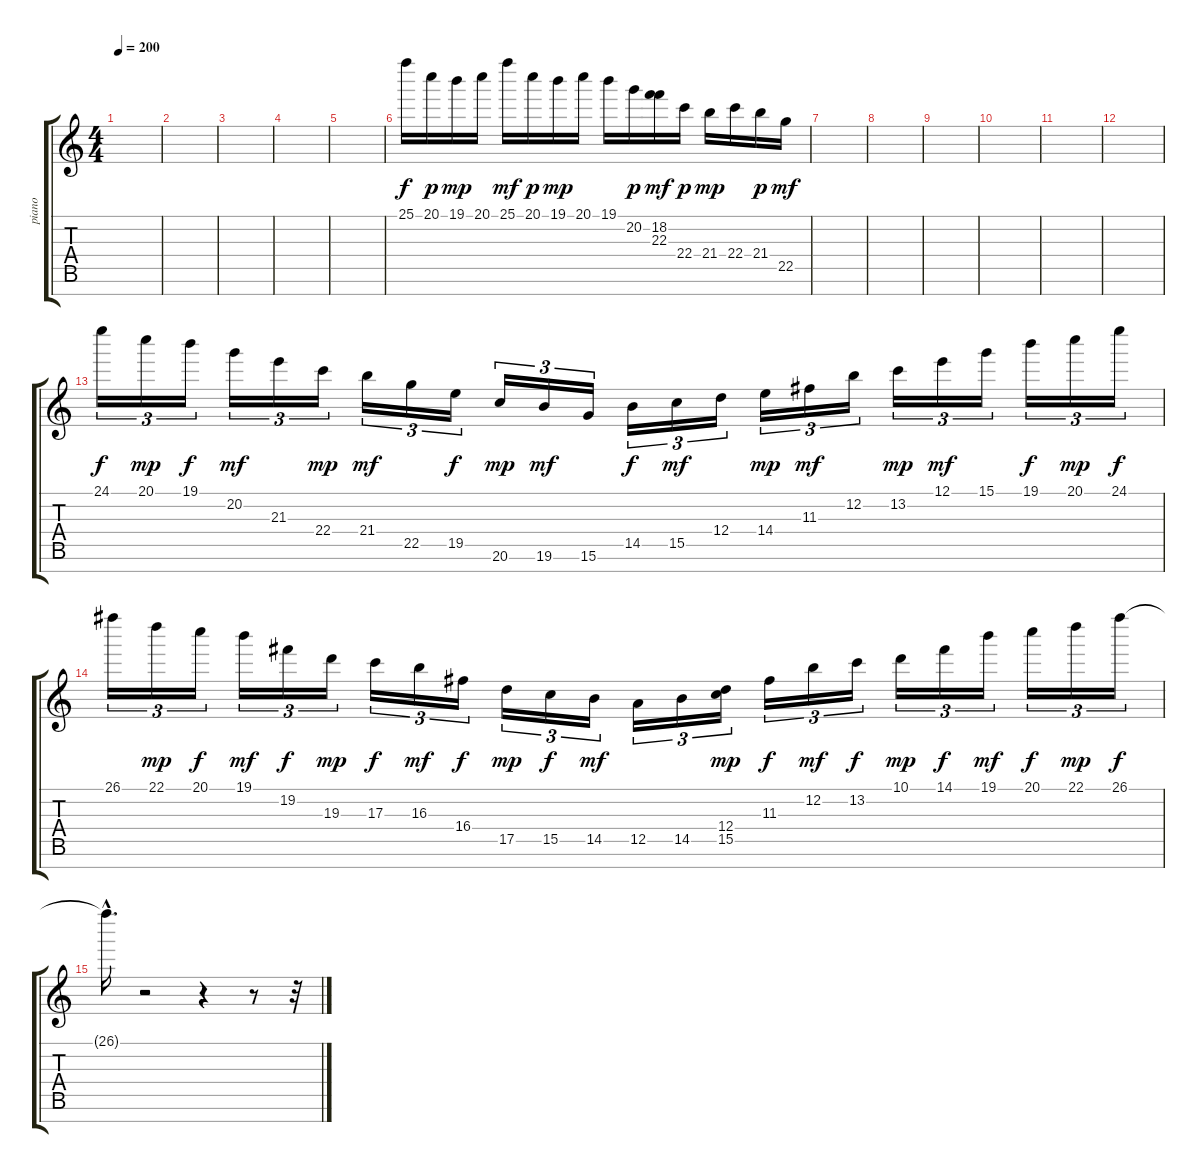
\track ("piano" "piano") {instrument distortionguitar}
\staff {score tabs}
\tuning (E4 B3 G3 D3 A2 E2 B1) {hide}
\ts (4 4)
\tempo 200
\clef g2
\ks c
|
|
|
|
|
25.1.16{instrument acousticgrandpiano} 20.1.16{dy p} 19.1.16{dy mp} 20.1.16 25.1.16{dy mf} 20.1.16{dy p} 19.1.16{dy mp} 20.1.16 19.1.16 20.2.16{dy p} (18.2 22.3).16{dy mf} 22.4.16{dy p} 21.4.16{dy mp} 22.4.16 21.4.16{dy p} 22.5.16{dy mf} |
|
|
|
|
|
|
24.1.16{tu (3 2) dy f instrument acousticgrandpiano} 20.1.16{tu (3 2) dy mp} 19.1.16{tu (3 2) dy f} 20.2.16{tu (3 2) dy mf} 21.3.16{tu (3 2)} 22.4.16{tu (3 2) dy mp} 21.4.16{tu (3 2) dy mf} 22.5.16{tu (3 2)} 19.5.16{tu (3 2) dy f} 20.6.16{tu (3 2) dy mp} 19.6.16{tu (3 2) dy mf} 15.6.16{tu (3 2)} 14.5.16{tu (3 2) dy f} 15.5.16{tu (3 2) dy mf} 12.4.16{tu (3 2)} 14.4.16{tu (3 2) dy mp} 11.3.16{tu (3 2) dy mf} 12.2.16{tu (3 2)} 13.2.16{tu (3 2) dy mp} 12.1.16{tu (3 2) dy mf} 15.1.16{tu (3 2)} 19.1.16{tu (3 2) dy f} 20.1.16{tu (3 2) dy mp} 24.1.16{tu (3 2) dy f} |
26.1.16{tu (3 2)} 22.1.16{tu (3 2) dy mp} 20.1.16{tu (3 2) dy f} 19.1.16{tu (3 2) dy mf} 19.2.16{tu (3 2) dy f} 19.3.16{tu (3 2) dy mp} 17.3.16{tu (3 2) dy f} 16.3.16{tu (3 2) dy mf} 16.4.16{tu (3 2) dy f} 17.5.16{tu (3 2) dy mp} 15.5.16{tu (3 2) dy f} 14.5.16{tu (3 2) dy mf} 12.5.16{tu (3 2)} 14.5.16{tu (3 2)} (12.4 15.5).16{tu (3 2) dy mp} 11.3.16{tu (3 2) dy f} 12.2.16{tu (3 2) dy mf} 13.2.16{tu (3 2) dy f} 10.1.16{tu (3 2) dy mp} 14.1.16{tu (3 2) dy f} 19.1.16{tu (3 2) dy mf} 20.1.16{tu (3 2) dy f} 22.1.16{tu (3 2) dy mp} 26.1.16{tu (3 2) dy f} |
26.1{hac t}.16{d} r.2 r.4 r.8 r.32
